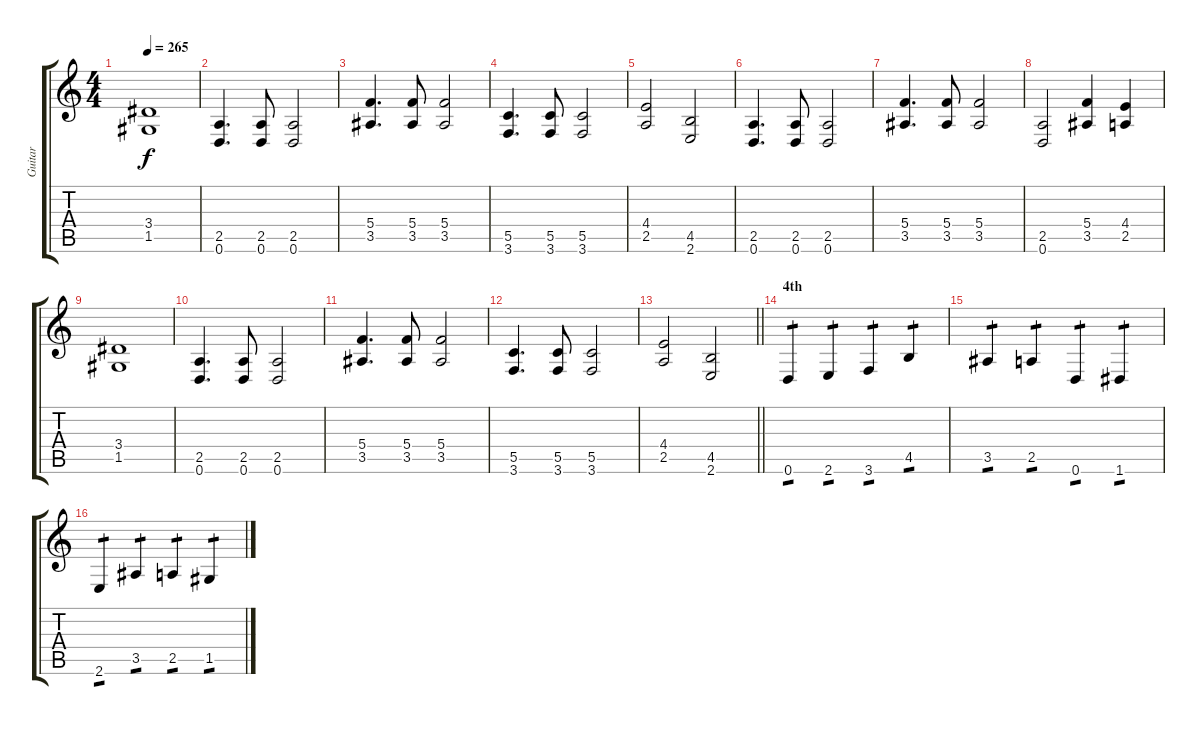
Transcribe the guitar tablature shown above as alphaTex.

\track ("Guitar" "Guitar") {instrument distortionguitar}
\staff {score tabs}
\tuning (D4 A3 F3 C3 G2 D2) {hide}
\ts (4 4)
\tempo 265
\clef g2
\ks c
(3.4 1.5).1{dy f} |
(2.5 0.6).4{d} (2.5 0.6).8 (2.5 0.6).2 |
(5.4 3.5).4{d} (5.4 3.5).8 (5.4 3.5).2 |
(5.5 3.6).4{d} (5.5 3.6).8 (5.5 3.6).2 |
(4.4 2.5).2 (4.5 2.6).2 |
(2.5 0.6).4{d} (2.5 0.6).8 (2.5 0.6).2 |
(5.4 3.5).4{d} (5.4 3.5).8 (5.4 3.5).2 |
(2.5 0.6).2 (5.4 3.5).4 (4.4 2.5).4 |
(3.4 1.5).1 |
(2.5 0.6).4{d} (2.5 0.6).8 (2.5 0.6).2 |
(5.4 3.5).4{d} (5.4 3.5).8 (5.4 3.5).2 |
(5.5 3.6).4{d} (5.5 3.6).8 (5.5 3.6).2 |
\barLineRight lightlight
(4.4 2.5).2 (4.5 2.6).2 |
\section ("" "4th")
0.6.4{tp 1} 2.6.4{tp 1} 3.6.4{tp 1} 4.5.4{tp 1} |
3.5.4{tp 1} 2.5.4{tp 1} 0.6.4{tp 1} 1.6.4{tp 1} |
2.6.4{tp 1} 3.5.4{tp 1} 2.5.4{tp 1} 1.5.4{tp 1}
